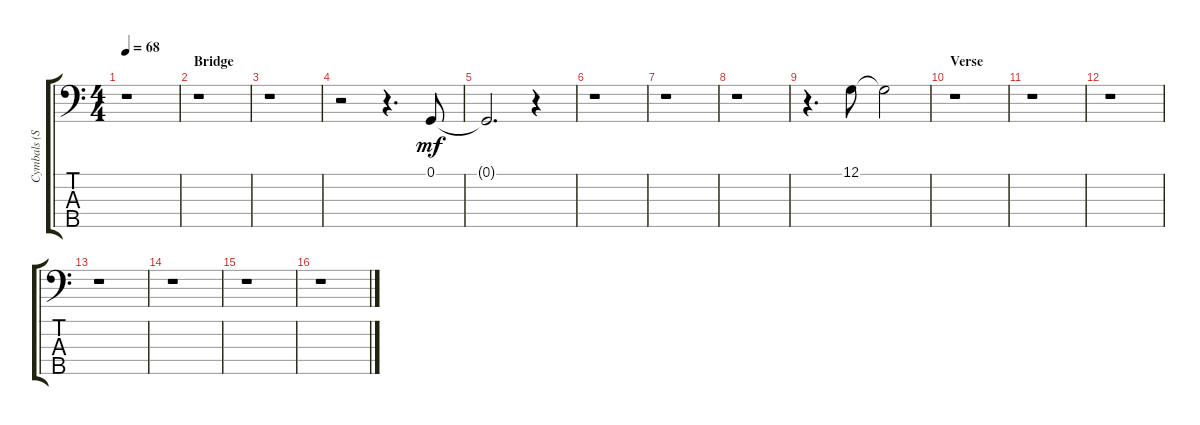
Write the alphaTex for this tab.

\track ("Cymbals (Staff 2)" "Cymbals (S") {instrument reversecymbal}
\staff {score tabs}
\tuning (G2 D2 A1 E1 B0) {hide}
\ts (4 4)
\tempo 68
\clef f4
\ks aminor
r.1{dy mf} |
\section ("" "Bridge")
r.1 |
r.1 |
r.2 r.4{d} 0.1.8 |
0.1{t}.2{d} r.4 |
r.1 |
r.1 |
r.1 |
r.4{d} 12.1.8 12.1{t}.2 |
\section ("" "Verse")
r.1 |
r.1 |
r.1 |
r.1 |
r.1 |
r.1 |
r.1
